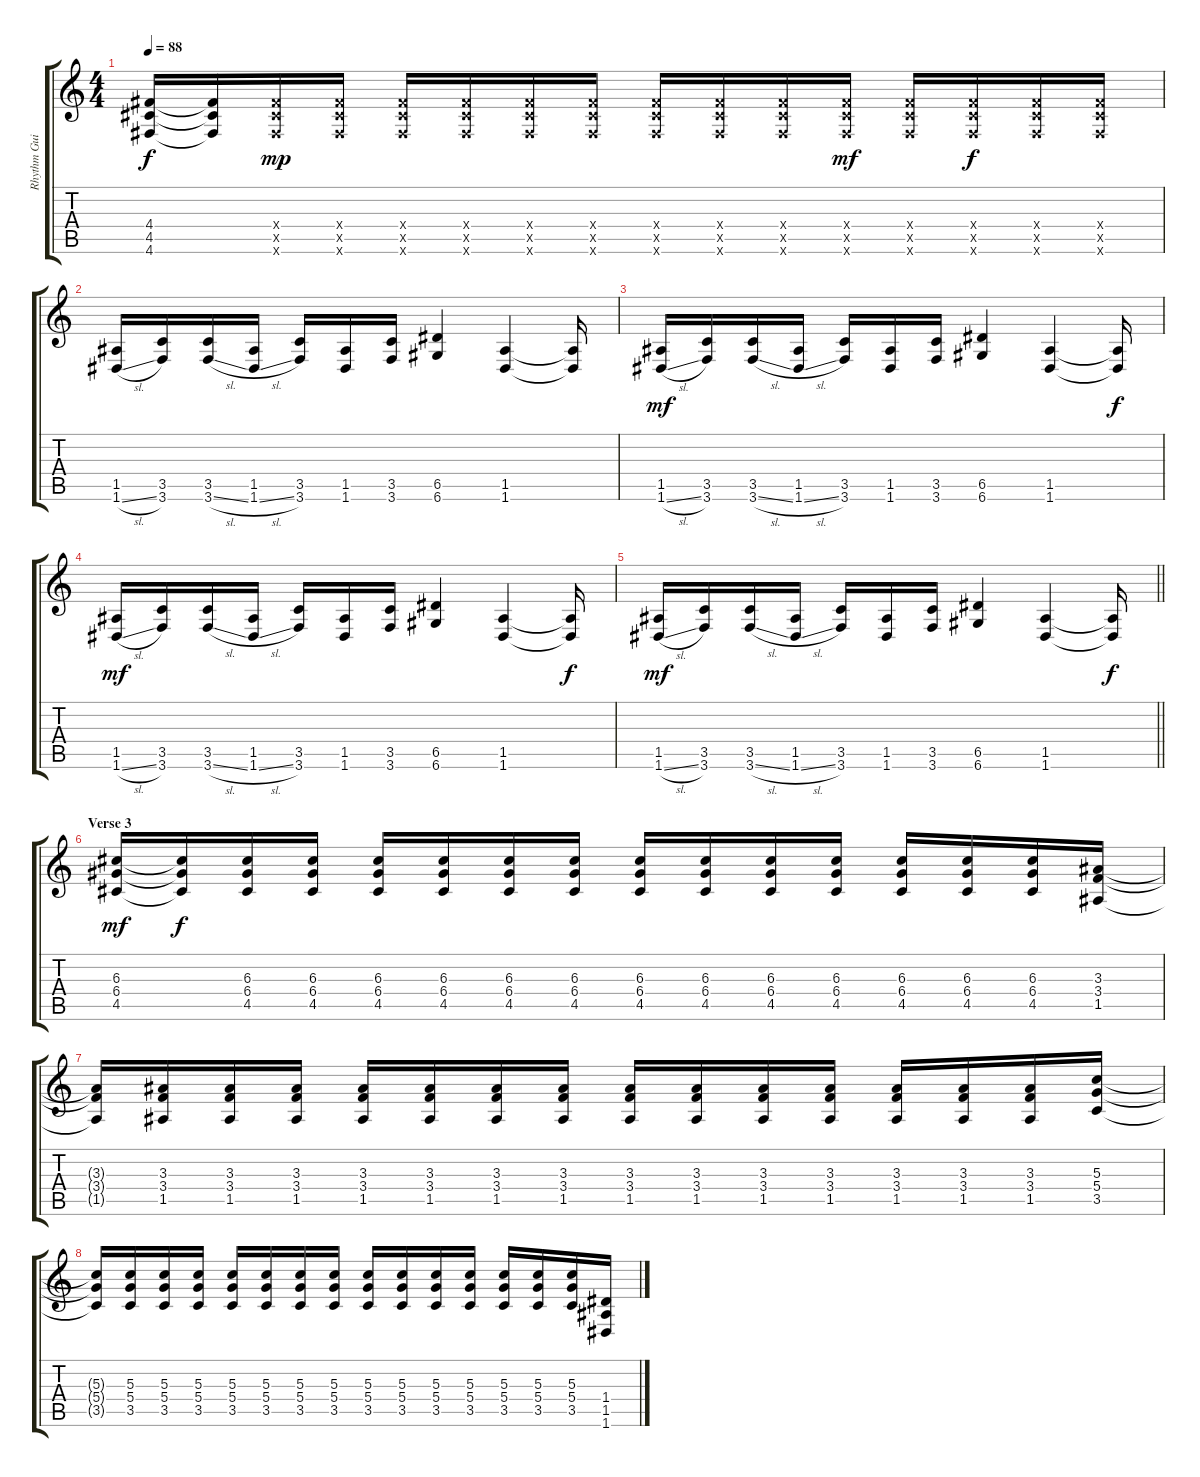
\track ("Rhythm Guitar" "Rhythm Gui") {instrument distortionguitar}
\staff {score tabs}
\tuning (E4 B3 G3 D3 A2 D2) {hide}
\ts (4 4)
\tempo 88
\clef g2
\ks c
(4.4 4.5 4.6).16{dy f} (4.4{t} 4.5{t} 4.6{t}).16 (4.4{x} 4.5{x} 4.6{x}).16{dy mp} (4.4{x} 4.5{x} 4.6{x}).16 (4.4{x} 4.5{x} 4.6{x}).16 (4.4{x} 4.5{x} 4.6{x}).16 (4.4{x} 4.5{x} 4.6{x}).16 (4.4{x} 4.5{x} 4.6{x}).16 (4.4{x} 4.5{x} 4.6{x}).16 (4.4{x} 4.5{x} 4.6{x}).16 (4.4{x} 4.5{x} 4.6{x}).16 (4.4{x} 4.5{x} 4.6{x}).16{dy mf} (4.4{x} 4.5{x} 4.6{x}).16 (4.4{x} 4.5{x} 4.6{x}).16{dy f} (4.4{x} 4.5{x} 4.6{x}).16 (4.4{x} 4.5{x} 4.6{x}).16 |
(1.5 1.6{sl}).16{volume 11 balance 14} (3.5 3.6).16 (3.5 3.6{sl}).16 (1.5 1.6{sl}).16 (3.5 3.6).16 (1.5 1.6).16 (3.5 3.6).16 (6.5 6.6).4 (1.5 1.6).4 (1.5{t} 1.6{t}).16 |
(1.5 1.6{sl}).16{dy mf} (3.5 3.6).16 (3.5 3.6{sl}).16 (1.5 1.6{sl}).16 (3.5 3.6).16 (1.5 1.6).16 (3.5 3.6).16 (6.5 6.6).4 (1.5 1.6).4 (1.5{t} 1.6{t}).16{dy f} |
(1.5 1.6{sl}).16{dy mf volume 12 balance 8} (3.5 3.6).16 (3.5 3.6{sl}).16 (1.5 1.6{sl}).16 (3.5 3.6).16 (1.5 1.6).16 (3.5 3.6).16 (6.5 6.6).4 (1.5 1.6).4 (1.5{t} 1.6{t}).16{dy f} |
\barLineRight lightlight
(1.5 1.6{sl}).16{dy mf volume 12 balance 8} (3.5 3.6).16 (3.5 3.6{sl}).16 (1.5 1.6{sl}).16 (3.5 3.6).16 (1.5 1.6).16 (3.5 3.6).16 (6.5 6.6).4 (1.5 1.6).4 (1.5{t} 1.6{t}).16{dy f} |
\section ("" "Verse 3")
(6.3 6.4 4.5).16{dy mf volume 11 balance 10} (6.3{t} 6.4{t} 4.5{t}).16{dy f} (6.3 6.4 4.5).16 (6.3 6.4 4.5).16 (6.3 6.4 4.5).16 (6.3 6.4 4.5).16 (6.3 6.4 4.5).16 (6.3 6.4 4.5).16 (6.3 6.4 4.5).16 (6.3 6.4 4.5).16 (6.3 6.4 4.5).16 (6.3 6.4 4.5).16 (6.3 6.4 4.5).16 (6.3 6.4 4.5).16 (6.3 6.4 4.5).16 (3.3 3.4 1.5).16 |
(3.3{t} 3.4{t} 1.5{t}).16 (3.3 3.4 1.5).16 (3.3 3.4 1.5).16 (3.3 3.4 1.5).16 (3.3 3.4 1.5).16 (3.3 3.4 1.5).16 (3.3 3.4 1.5).16 (3.3 3.4 1.5).16 (3.3 3.4 1.5).16 (3.3 3.4 1.5).16 (3.3 3.4 1.5).16 (3.3 3.4 1.5).16 (3.3 3.4 1.5).16 (3.3 3.4 1.5).16 (3.3 3.4 1.5).16 (5.3 5.4 3.5).16 |
(5.3{t} 5.4{t} 3.5{t}).16 (5.3 5.4 3.5).16 (5.3 5.4 3.5).16 (5.3 5.4 3.5).16 (5.3 5.4 3.5).16 (5.3 5.4 3.5).16 (5.3 5.4 3.5).16 (5.3 5.4 3.5).16 (5.3 5.4 3.5).16 (5.3 5.4 3.5).16 (5.3 5.4 3.5).16 (5.3 5.4 3.5).16 (5.3 5.4 3.5).16 (5.3 5.4 3.5).16 (5.3 5.4 3.5).16 (1.4 1.5 1.6).16
